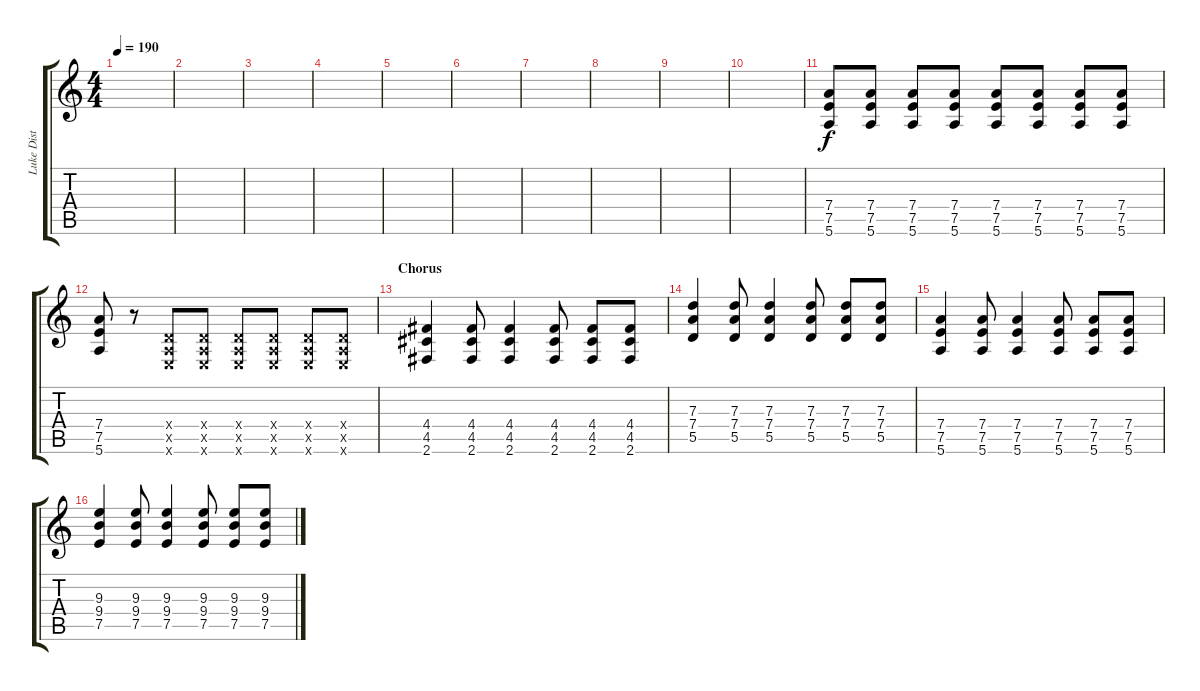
\track ("Luke Dist" "Luke Dist") {instrument distortionguitar}
\staff {score tabs}
\tuning (E4 B3 G3 D3 A2 E2) {hide}
\ts (4 4)
\tempo 190
\clef g2
\ks c
|
|
|
|
|
|
|
|
|
|
(7.4 7.5 5.6).8 (7.4 7.5 5.6).8 (7.4 7.5 5.6).8 (7.4 7.5 5.6).8 (7.4 7.5 5.6).8 (7.4 7.5 5.6).8 (7.4 7.5 5.6).8 (7.4 7.5 5.6).8 |
(7.4 7.5 5.6).8 r.8 (0.4{x} 0.5{x} 0.6{x}).8 (0.4{x} 0.5{x} 0.6{x}).8 (0.4{x} 0.5{x} 0.6{x}).8 (0.4{x} 0.5{x} 0.6{x}).8 (0.4{x} 0.5{x} 0.6{x}).8 (0.4{x} 0.5{x} 0.6{x}).8 |
\section ("" "Chorus")
(4.4 4.5 2.6).4{instrument distortionguitar} (4.4 4.5 2.6).8 (4.4 4.5 2.6).4 (4.4 4.5 2.6).8 (4.4 4.5 2.6).8 (4.4 4.5 2.6).8 |
(7.3 7.4 5.5).4 (7.3 7.4 5.5).8 (7.3 7.4 5.5).4 (7.3 7.4 5.5).8 (7.3 7.4 5.5).8 (7.3 7.4 5.5).8 |
(7.4 7.5 5.6).4 (7.4 7.5 5.6).8 (7.4 7.5 5.6).4 (7.4 7.5 5.6).8 (7.4 7.5 5.6).8 (7.4 7.5 5.6).8 |
(9.3 9.4 7.5).4 (9.3 9.4 7.5).8 (9.3 9.4 7.5).4 (9.3 9.4 7.5).8 (9.3 9.4 7.5).8 (9.3 9.4 7.5).8
